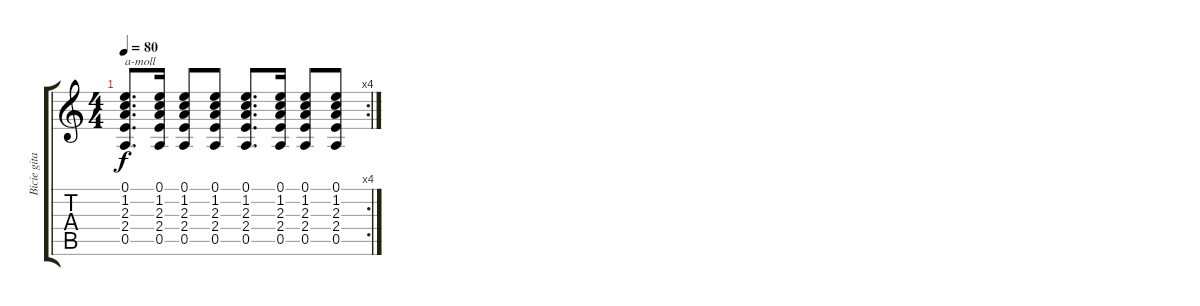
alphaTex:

\track ("Bicie gitarowe" "Bicie gita") {instrument acousticguitarnylon}
\staff {score tabs}
\tuning (E4 B3 G3 D3 A2 E2) {hide}
\rc 4
\ts (4 4)
\tempo 80
\clef g2
\ks c
(0.1 1.2 2.3 2.4 0.5).8{d txt "a-moll" dy f} (0.1 1.2 2.3 2.4 0.5).16 (0.1 1.2 2.3 2.4 0.5).8 (0.1 1.2 2.3 2.4 0.5).8 (0.1 1.2 2.3 2.4 0.5).8{d} (0.1 1.2 2.3 2.4 0.5).16 (0.1 1.2 2.3 2.4 0.5).8 (0.1 1.2 2.3 2.4 0.5).8
